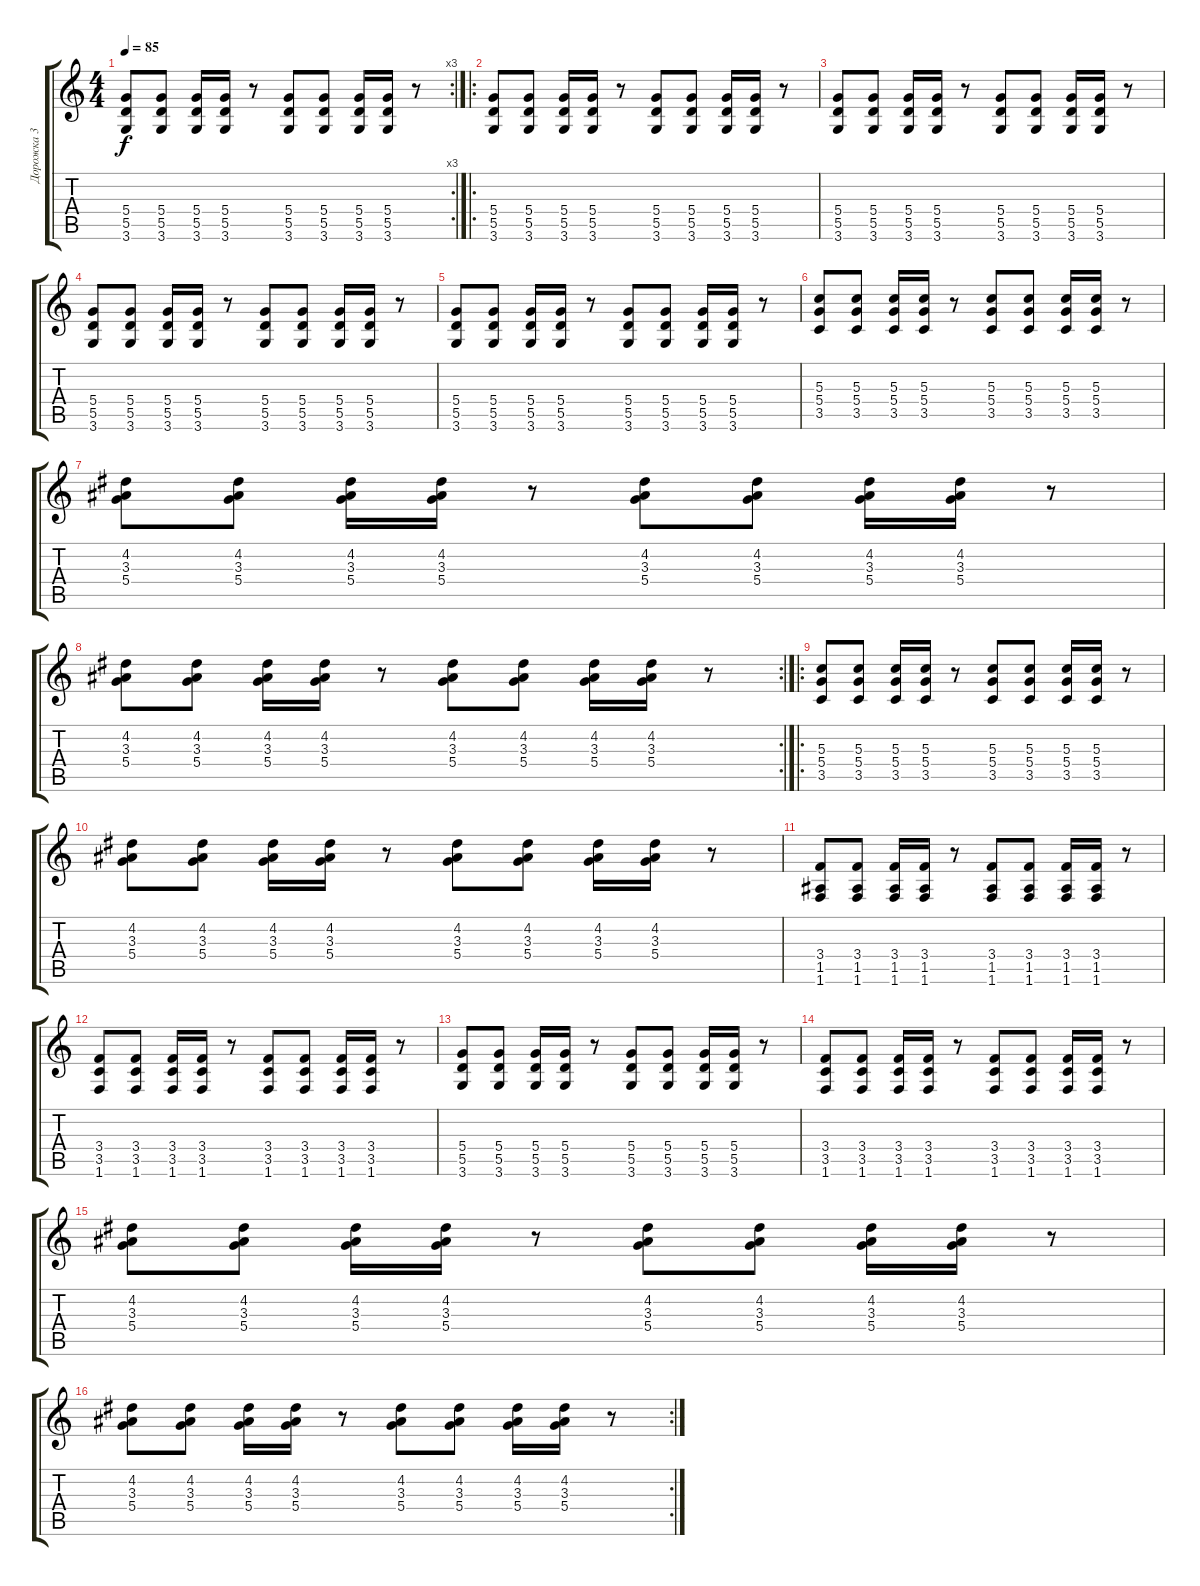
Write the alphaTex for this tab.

\track ("Дорожка 3" "Дорожка 3") {instrument distortionguitar}
\staff {score tabs}
\tuning (E4 B3 G3 D3 A2 E2) {hide}
\rc 3
\ts (4 4)
\tempo 85
\clef g2
\ks c
(5.4 5.5 3.6).8{dy f instrument distortionguitar} (5.4 5.5 3.6).8 (5.4 5.5 3.6).16 (5.4 5.5 3.6).16 r.8 (5.4 5.5 3.6).8 (5.4 5.5 3.6).8 (5.4 5.5 3.6).16 (5.4 5.5 3.6).16 r.8 |
\ro
(5.4 5.5 3.6).8 (5.4 5.5 3.6).8 (5.4 5.5 3.6).16 (5.4 5.5 3.6).16 r.8 (5.4 5.5 3.6).8 (5.4 5.5 3.6).8 (5.4 5.5 3.6).16 (5.4 5.5 3.6).16 r.8 |
(5.4 5.5 3.6).8 (5.4 5.5 3.6).8 (5.4 5.5 3.6).16 (5.4 5.5 3.6).16 r.8 (5.4 5.5 3.6).8 (5.4 5.5 3.6).8 (5.4 5.5 3.6).16 (5.4 5.5 3.6).16 r.8 |
(5.4 5.5 3.6).8 (5.4 5.5 3.6).8 (5.4 5.5 3.6).16 (5.4 5.5 3.6).16 r.8 (5.4 5.5 3.6).8 (5.4 5.5 3.6).8 (5.4 5.5 3.6).16 (5.4 5.5 3.6).16 r.8 |
(5.4 5.5 3.6).8 (5.4 5.5 3.6).8 (5.4 5.5 3.6).16 (5.4 5.5 3.6).16 r.8 (5.4 5.5 3.6).8 (5.4 5.5 3.6).8 (5.4 5.5 3.6).16 (5.4 5.5 3.6).16 r.8 |
(5.3 5.4 3.5).8 (5.3 5.4 3.5).8 (5.3 5.4 3.5).16 (5.3 5.4 3.5).16 r.8 (5.3 5.4 3.5).8 (5.3 5.4 3.5).8 (5.3 5.4 3.5).16 (5.3 5.4 3.5).16 r.8 |
(4.2 3.3 5.4).8 (4.2 3.3 5.4).8 (4.2 3.3 5.4).16 (4.2 3.3 5.4).16 r.8 (4.2 3.3 5.4).8 (4.2 3.3 5.4).8 (4.2 3.3 5.4).16 (4.2 3.3 5.4).16 r.8 |
\rc 2
(4.2 3.3 5.4).8 (4.2 3.3 5.4).8 (4.2 3.3 5.4).16 (4.2 3.3 5.4).16 r.8 (4.2 3.3 5.4).8 (4.2 3.3 5.4).8 (4.2 3.3 5.4).16 (4.2 3.3 5.4).16 r.8 |
\ro
(5.3 5.4 3.5).8 (5.3 5.4 3.5).8 (5.3 5.4 3.5).16 (5.3 5.4 3.5).16 r.8 (5.3 5.4 3.5).8 (5.3 5.4 3.5).8 (5.3 5.4 3.5).16 (5.3 5.4 3.5).16 r.8 |
(4.2 3.3 5.4).8 (4.2 3.3 5.4).8 (4.2 3.3 5.4).16 (4.2 3.3 5.4).16 r.8 (4.2 3.3 5.4).8 (4.2 3.3 5.4).8 (4.2 3.3 5.4).16 (4.2 3.3 5.4).16 r.8 |
(3.4 1.5 1.6).8 (3.4 1.5 1.6).8 (3.4 1.5 1.6).16 (3.4 1.5 1.6).16 r.8 (3.4 1.5 1.6).8 (3.4 1.5 1.6).8 (3.4 1.5 1.6).16 (3.4 1.5 1.6).16 r.8 |
(3.4 3.5 1.6).8 (3.4 3.5 1.6).8 (3.4 3.5 1.6).16 (3.4 3.5 1.6).16 r.8 (3.4 3.5 1.6).8 (3.4 3.5 1.6).8 (3.4 3.5 1.6).16 (3.4 3.5 1.6).16 r.8 |
(5.4 5.5 3.6).8 (5.4 5.5 3.6).8 (5.4 5.5 3.6).16 (5.4 5.5 3.6).16 r.8 (5.4 5.5 3.6).8 (5.4 5.5 3.6).8 (5.4 5.5 3.6).16 (5.4 5.5 3.6).16 r.8 |
(3.4 3.5 1.6).8 (3.4 3.5 1.6).8 (3.4 3.5 1.6).16 (3.4 3.5 1.6).16 r.8 (3.4 3.5 1.6).8 (3.4 3.5 1.6).8 (3.4 3.5 1.6).16 (3.4 3.5 1.6).16 r.8 |
(4.2 3.3 5.4).8 (4.2 3.3 5.4).8 (4.2 3.3 5.4).16 (4.2 3.3 5.4).16 r.8 (4.2 3.3 5.4).8 (4.2 3.3 5.4).8 (4.2 3.3 5.4).16 (4.2 3.3 5.4).16 r.8 |
\rc 2
(4.2 3.3 5.4).8 (4.2 3.3 5.4).8 (4.2 3.3 5.4).16 (4.2 3.3 5.4).16 r.8 (4.2 3.3 5.4).8 (4.2 3.3 5.4).8 (4.2 3.3 5.4).16 (4.2 3.3 5.4).16 r.8
